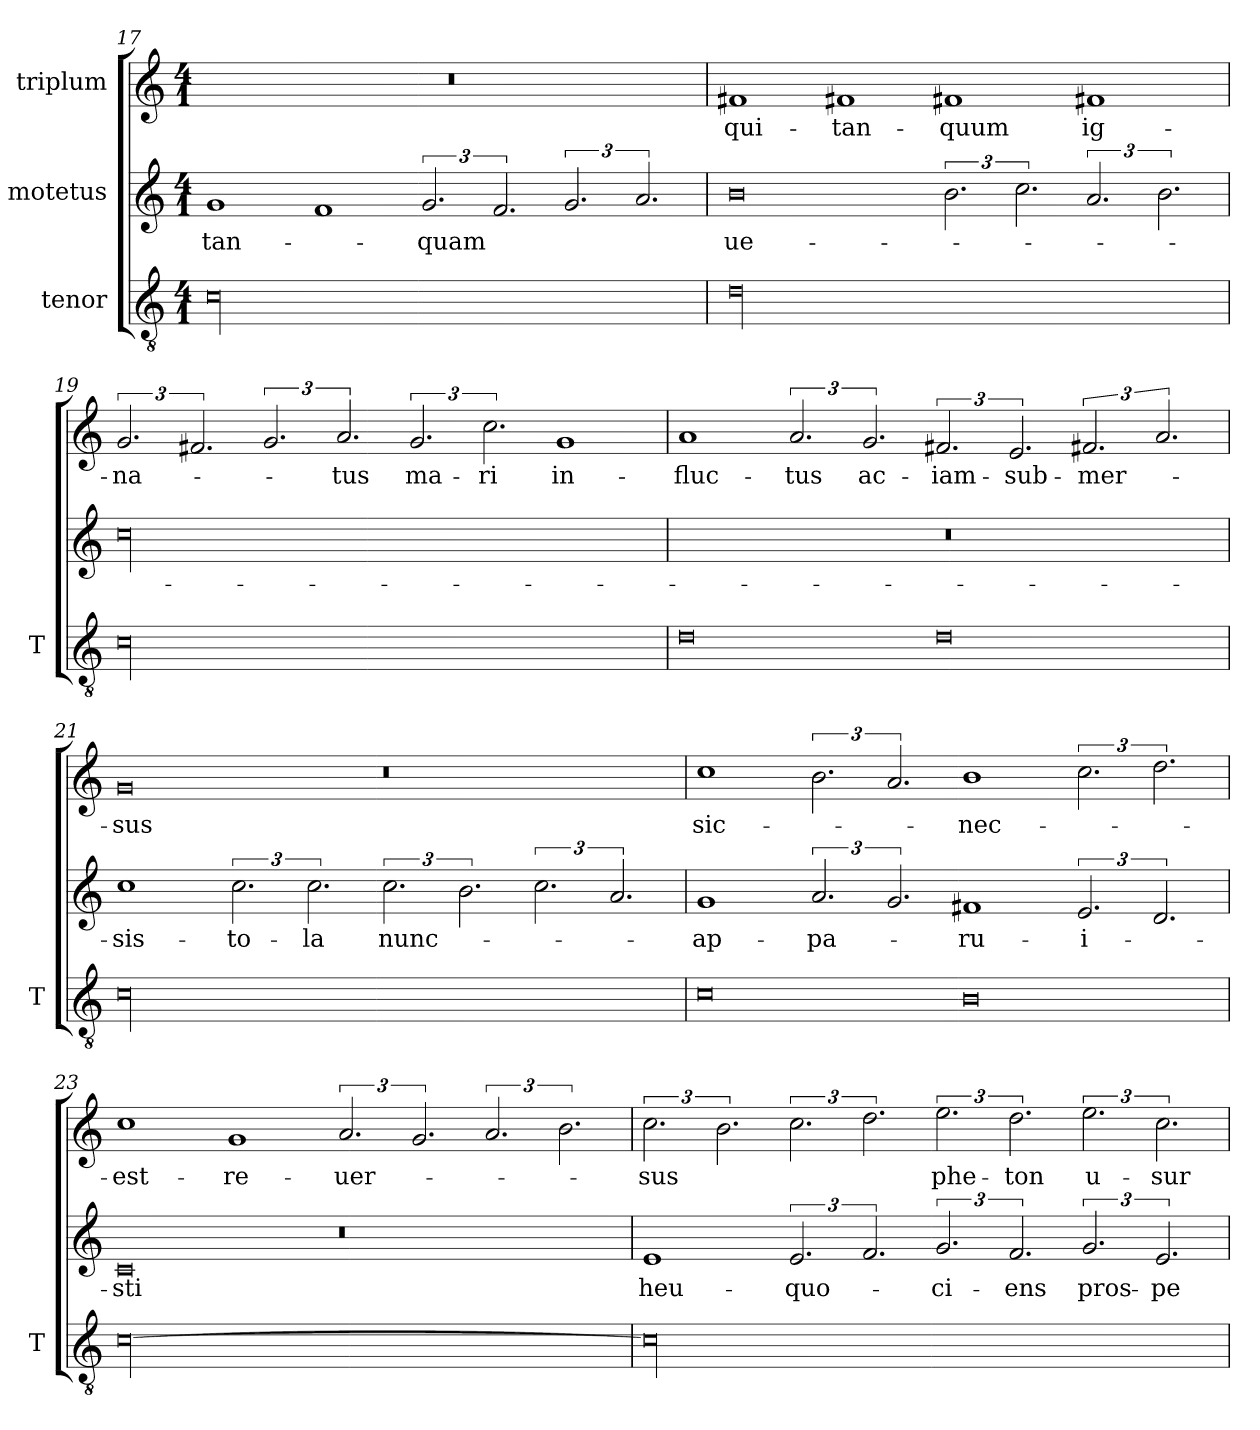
**kern	**kern	**text	**kern	**text
*part3	*part2	*part2	*part1	*part1
*staff3	*staff2	*staff2	*staff1	*staff1
*I"tenor	*I"motetus	*	*I"triplum	*
*I'T	*	*	*	*
*clefGv2	*clefG2	*	*clefG2	*
*k[]	*k[]	*	*k[]	*
*C:	*C:	*	*C:	*
*M4/1	*M4/1	*	*M4/1	*
=17	=17	=17	=17	=17
00c\	1g/	tan-	00r	.
.	1f/	.	.	.
.	3.g/	-quam	.	.
.	3.f/	.	.	.
.	3.g/	.	.	.
.	3.a/	.	.	.
=18	=18	=18	=18	=18
00d\	0b\	ue-	1f#X/	qui-
.	.	.	1f#X/	tan-
.	3.b\	.	1f#X/	-quum
.	3.cc\	.	.	.
.	3.a/	.	1f#X/	ig-
.	3.b\	.	.	.
=19	=19	=19	=19	=19
00c\	00cc\	.	3.g/	-na-
.	.	.	3.f#X/	.
.	.	.	3.g/	.
.	.	.	3.a/	-tus
.	.	.	3.g/	ma-
.	.	.	3.cc\	-ri
.	.	.	1g/	in-
=20	=20	=20	=20	=20
0d\	00r	.	1a/	fluc-
.	.	.	3.a/	-tus
.	.	.	3.g/	ac-
0d\	.	.	3.f#X/	iam-
.	.	.	3.e/	sub-
.	.	.	3.f#X/	-mer-
.	.	.	3.a/	.
=21	=21	=21	=21	=21
00c\	1cc\	-sis-	0g/	-sus
.	3.cc\	-to-	.	.
.	3.cc\	-la	.	.
.	3.cc\	nunc-	0r	.
.	3.b\	.	.	.
.	3.cc\	.	.	.
.	3.a/	.	.	.
=22	=22	=22	=22	=22
0c\	1g/	ap-	1cc\	sic-
.	3.a/	-pa-	3.b\	.
.	3.g/	.	3.a/	.
0B\	1f#X/	-ru-	1b\	nec-
.	3.e/	-i-	3.cc\	.
.	3.d/	.	3.dd\	.
!!LO:PB:g=z
=23	=23	=23	=23	=23
[00c\	0c/	-sti	1cc\	est-
.	.	.	1g/	re-
.	0r	.	3.a/	-uer-
.	.	.	3.g/	.
.	.	.	3.a/	.
.	.	.	3.b\	.
=24	=24	=24	=24	=24
00c\]	1e/	heu-	3.cc\	-sus
.	.	.	3.b\	.
.	3.e/	quo-	3.cc\	.
.	3.f/	.	3.dd\	.
.	3.g/	-ci-	3.ee\	phe-
.	3.f/	-ens	3.dd\	-ton
.	3.g/	pros-	3.ee\	u-
.	3.e/	-pe-	3.cc\	-sur-
=	=	=	=	=
*-	*-	*-	*-	*-
